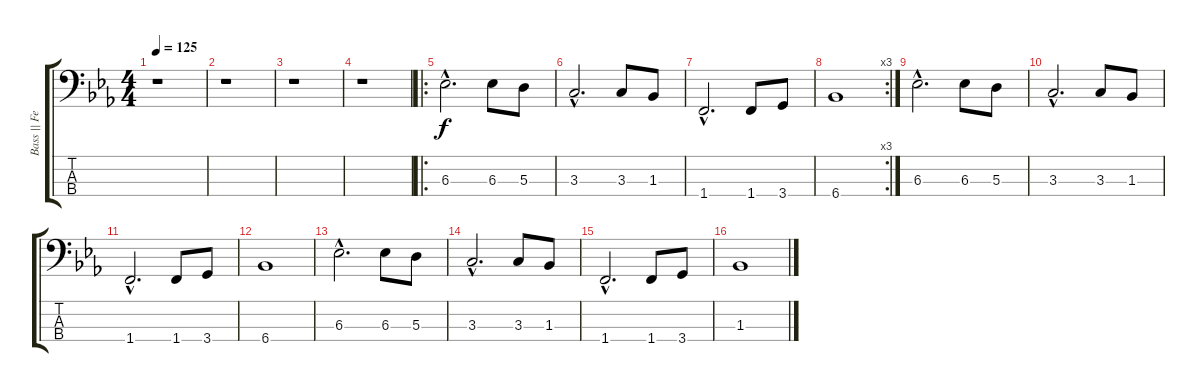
\track ("Bass || Fender Standard Precision Bass" "Bass || Fe") {instrument electricbassfinger}
\staff {score tabs}
\tuning (G2 D2 A1 E1) {hide}
\ts (4 4)
\tempo 125
\clef f4
\ks eb
r.1{dy f instrument electricbassfinger} |
r.1 |
r.1 |
r.1 |
\ro
6.3{hac}.2{d} 6.3.8 5.3.8 |
3.3{hac}.2{d} 3.3.8 1.3.8 |
1.4{hac}.2{d} 1.4.8 3.4.8 |
\rc 3
6.4.1 |
6.3{hac}.2{d} 6.3.8 5.3.8 |
3.3{hac}.2{d} 3.3.8 1.3.8 |
1.4{hac}.2{d} 1.4.8 3.4.8 |
6.4.1 |
6.3{hac}.2{d} 6.3.8 5.3.8 |
3.3{hac}.2{d} 3.3.8 1.3.8 |
1.4{hac}.2{d} 1.4.8 3.4.8 |
1.3.1
